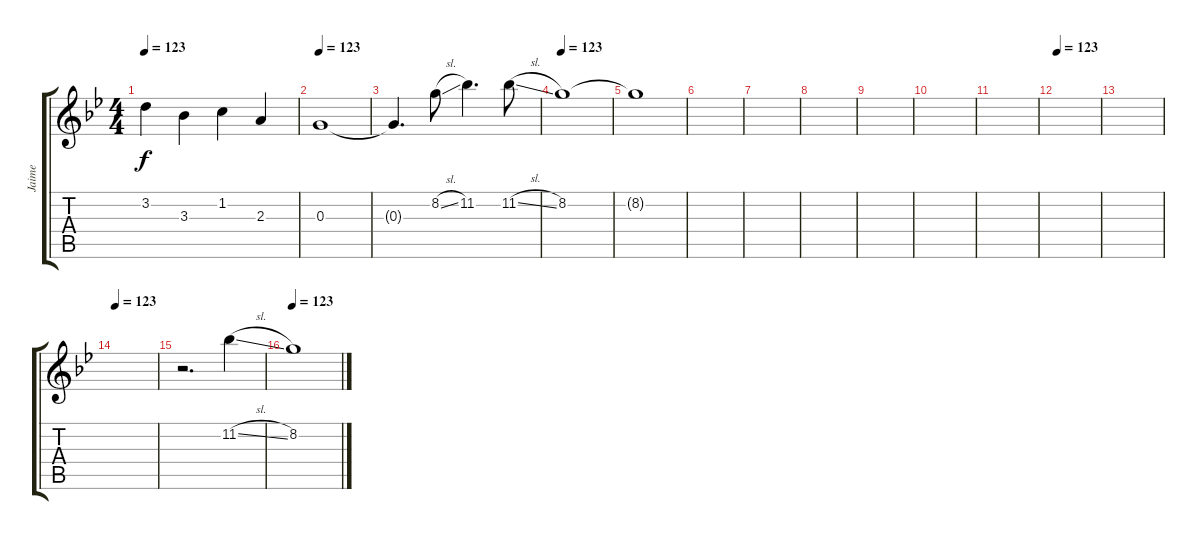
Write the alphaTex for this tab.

\track ("Jaime" "Jaime") {instrument overdrivenguitar}
\staff {score tabs}
\tuning (E4 B3 G3 D3 A2 E2) {hide}
\ts (4 4)
\tempo 123
\clef g2
\ks bb
3.2.4{dy f} 3.3.4 1.2.4 2.3.4 |
\tempo 123
0.3.1 |
0.3{t}.4{d} 8.2{sl}.8 11.2.4{d} 11.2{sl}.8 |
\tempo 123
8.2.1 |
8.2{t}.1 |
|
|
|
|
|
|
\tempo 123
|
|
\tempo 123
|
r.2{d} 11.2{sl}.4 |
\tempo 123
8.2.1
